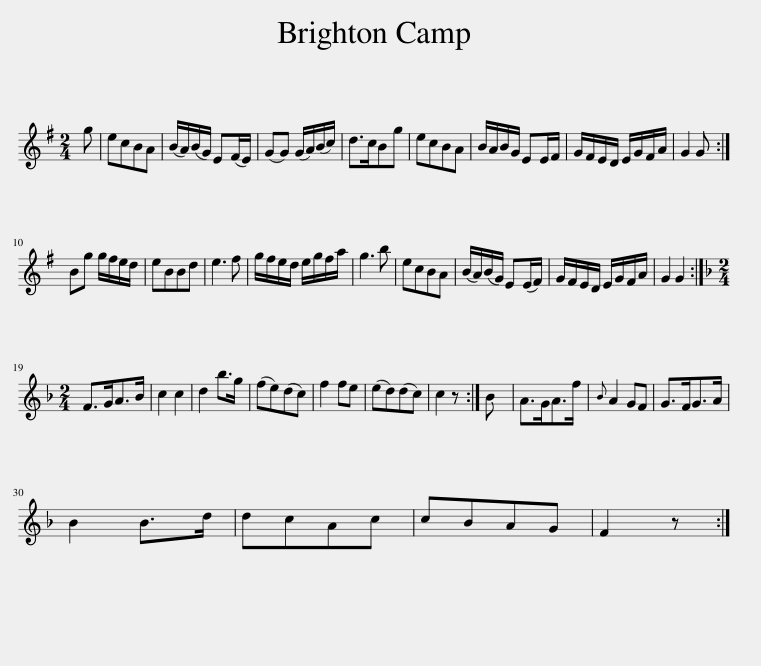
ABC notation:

X:1
L:1/8
M:2/4
I:linebreak $
K:G
V:1 treble
V:1
 g | ecBA | (B/A/)(B/G/) E(F/E/) | (GG) (G/A/)(B/c/) | d>cBg | %5
 ecBA | B/A/B/G/ EE/F/ | G/F/E/D/ E/G/F/A/ | G2 G :|$ Bg g/f/e/d/ | %10
 eBBd | e3 f | g/f/e/d/ e/g/f/a/ | g3 b | ecBA | %15
 (B/A/)(B/G/) E(E/F/) | G/F/E/D/ E/G/F/A/ | G2 G2 :|$[K:F][M:2/4] F>GA>B | c2 c2 | %20
 d2 b>g | (fe)(dc) | f2 fe | (ed)(dc) | c2 z :| %25
 B | A>GA>f |{B} A2 GF | G>FG>A |$ B2 B>d | %30
 dcAc | cBAG | F2 z :| %33
